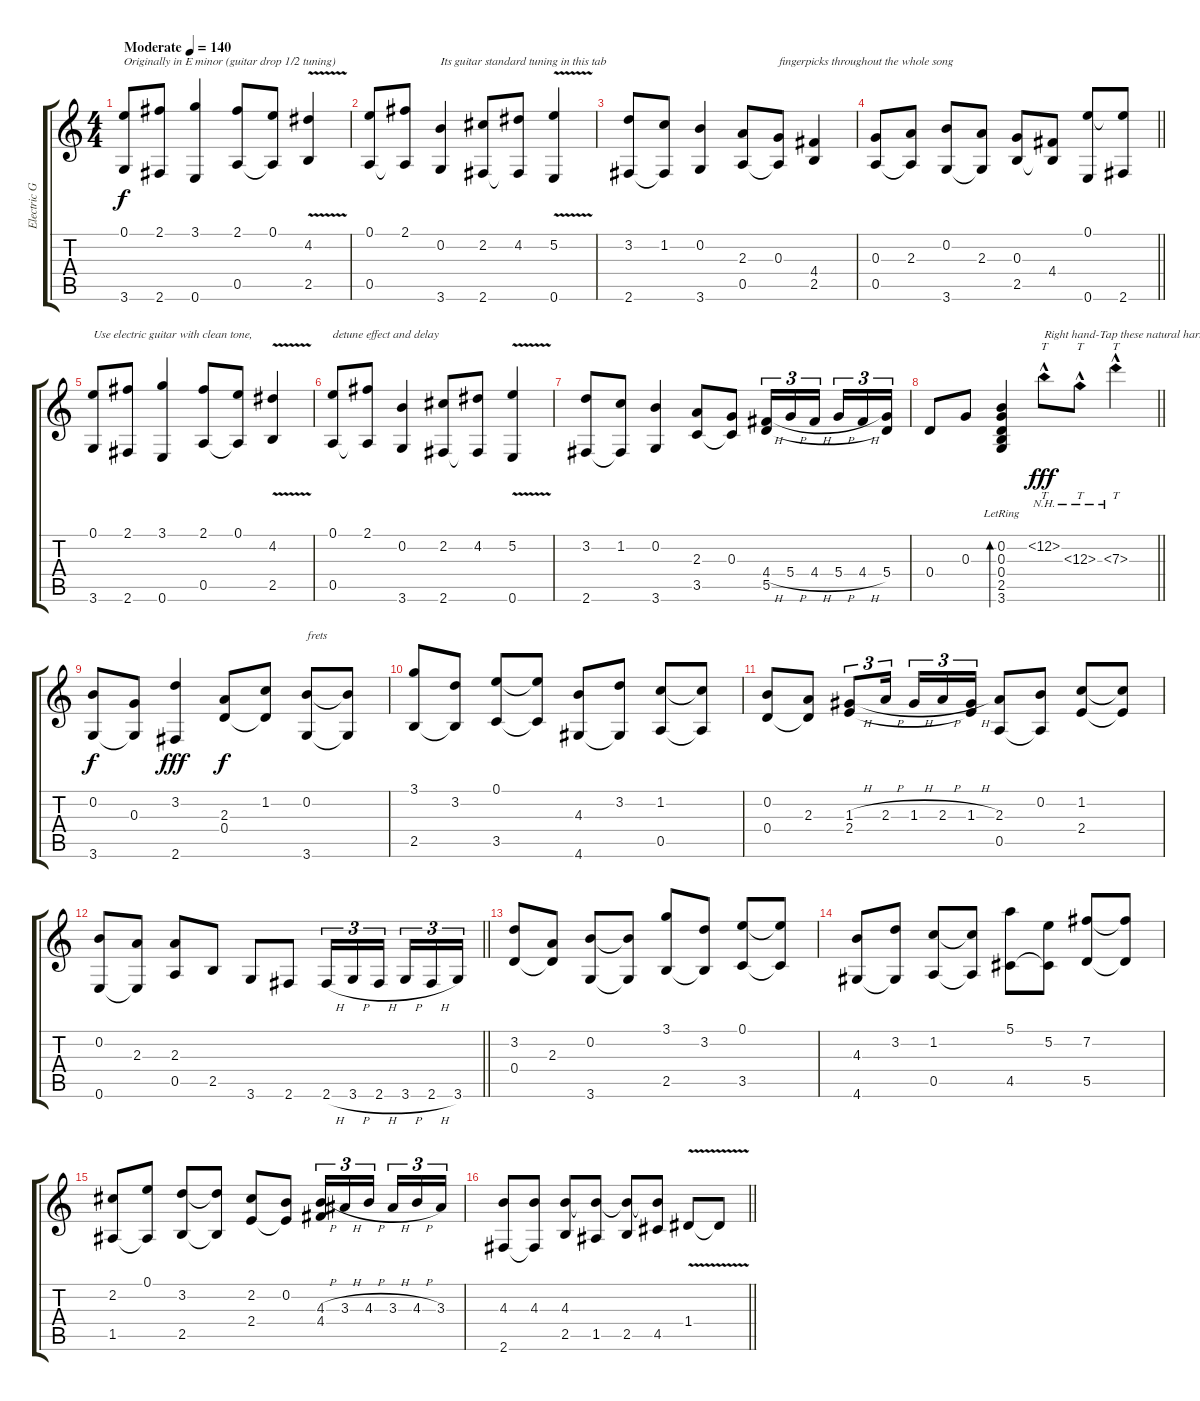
\track ("Electric Guitar" "Electric G") {instrument electricguitarclean}
\staff {score tabs}
\tuning (E4 B3 G3 D3 A2 E2) {hide}
\ts (4 4)
\tempo (140 "Moderate")
\clef g2
\ks c
(0.1 3.6).8{txt "Originally in E minor (guitar drop 1/2 tuning)" dy f instrument electricguitarclean} (2.1 2.6).8 (3.1 0.6).4 (2.1 0.5).8 (0.1 0.5{t}).8 (4.2{v} 2.5).4 |
(0.1 0.5).8 (2.1 0.5{t}).8 (0.2 3.6).4{txt "Its guitar standard tuning in this tab"} (2.2 2.6).8 (4.2 2.6{t}).8 (5.2{v} 0.6).4 |
(3.2 2.6).8 (1.2 2.6{t}).8 (0.2 3.6).4 (2.3 0.5).8 (0.3 0.5{t}).8{txt "fingerpicks throughout the whole song "} (4.4 2.5).4 |
\barLineRight lightlight
(0.3 0.5).8 (2.3 0.5{t}).8 (0.2 3.6).8 (2.3 3.6{t}).8 (0.3 2.5).8 (4.4 2.5{t}).8 (0.1 0.6).8 (0.1{t} 2.6).8 |
(0.1 3.6).8{txt "Use electric guitar with clean tone,"} (2.1 2.6).8 (3.1 0.6).4 (2.1 0.5).8 (0.1 0.5{t}).8 (4.2{v} 2.5).4 |
(0.1 0.5).8{txt "detune effect and delay"} (2.1 0.5{t}).8 (0.2 3.6).4 (2.2 2.6).8 (4.2 2.6{t}).8 (5.2{v} 0.6).4 |
(3.2 2.6).8 (1.2 2.6{t}).8 (0.2 3.6).4 (2.3 3.5).8 (0.3 3.5{t}).8 (4.4{h} 5.5).16{tu (3 2)} 5.4{h}.16{tu (3 2)} 4.4{h}.16{tu (3 2) beam splitsecondary} 5.4{h}.16{tu (3 2)} 4.4{h}.16{tu (3 2)} (5.4 5.5{t}).16{tu (3 2)} |
\barLineRight lightlight
0.4.8 0.3.8 (0.2{lr} 0.3{lr} 0.4{lr} 2.5{lr} 3.6{lr}).4{bd 120} 12.2{nh hac}.8{tt txt "Right hand-Tap these natural harmonics on the" dy fff} 12.3{nh hac}.8{tt} 7.3{nh hac}.4{tt} |
(0.2 3.6).8{dy f} (0.3 3.6{t}).8 (3.2 2.6).4{dy fff} (2.3 0.4).8{dy f} (1.2 0.4{t}).8 (0.2 3.6).8{txt "frets"} (0.2{t} 3.6{t}).8 |
(3.1 2.5).8 (3.2 2.5{t}).8 (0.1 3.5).8 (0.1{t} 3.5{t}).8 (4.3 4.6).8 (3.2 4.6{t}).8 (1.2 0.5).8 (1.2{t} 0.5{t}).8 |
(0.2 0.4).8 (2.3 0.4{t}).8 (1.3{h} 2.4).8{tu (3 2)} 2.3{h}.16{tu (3 2) beam splitsecondary} 1.3{h}.16{tu (3 2)} 2.3{h}.16{tu (3 2)} (1.3{h} 2.4{t}).16{tu (3 2)} (2.3 0.5).8 (0.2 0.5{t}).8 (1.2 2.4).8 (1.2{t} 2.4{t}).8 |
\barLineRight lightlight
(0.2 0.6).8 (2.3 0.6{t}).8 (2.3 0.5).8 2.5.8 3.6.8 2.6.8 2.6{h}.16{tu (3 2)} 3.6{h}.16{tu (3 2)} 2.6{h}.16{tu (3 2) beam splitsecondary} 3.6{h}.16{tu (3 2)} 2.6{h}.16{tu (3 2)} 3.6.16{tu (3 2)} |
(3.2 0.4).8 (2.3 0.4{t}).8 (0.2 3.6).8 (0.2{t} 3.6{t}).8 (3.1 2.5).8 (3.2 2.5{t}).8 (0.1 3.5).8 (0.1{t} 3.5{t}).8 |
(4.3 4.6).8 (3.2 4.6{t}).8 (1.2 0.5).8 (1.2{t} 0.5{t}).8 (5.1 4.5).8 (5.2 4.5{t}).8 (7.2 5.5).8 (7.2{t} 5.5{t}).8 |
(2.2 1.5).8 (0.1 1.5{t}).8 (3.2 2.5).8 (3.2{t} 2.5{t}).8 (2.2 2.4).8 (0.2 2.4{t}).8 (4.3{h} 4.4).16{tu (3 2)} 3.3{h}.16{tu (3 2)} 4.3{h}.16{tu (3 2) beam splitsecondary} 3.3{h}.16{tu (3 2)} 4.3{h}.16{tu (3 2)} 3.3.16{tu (3 2)} |
\barLineRight lightlight
(4.3 2.6).8 (4.3 2.6{t}).8 (4.3 2.5).8 (4.3{t} 1.5).8 (4.3{t} 2.5).8 (4.3{t} 4.5).8 1.4{v}.8 1.4{t}.8
